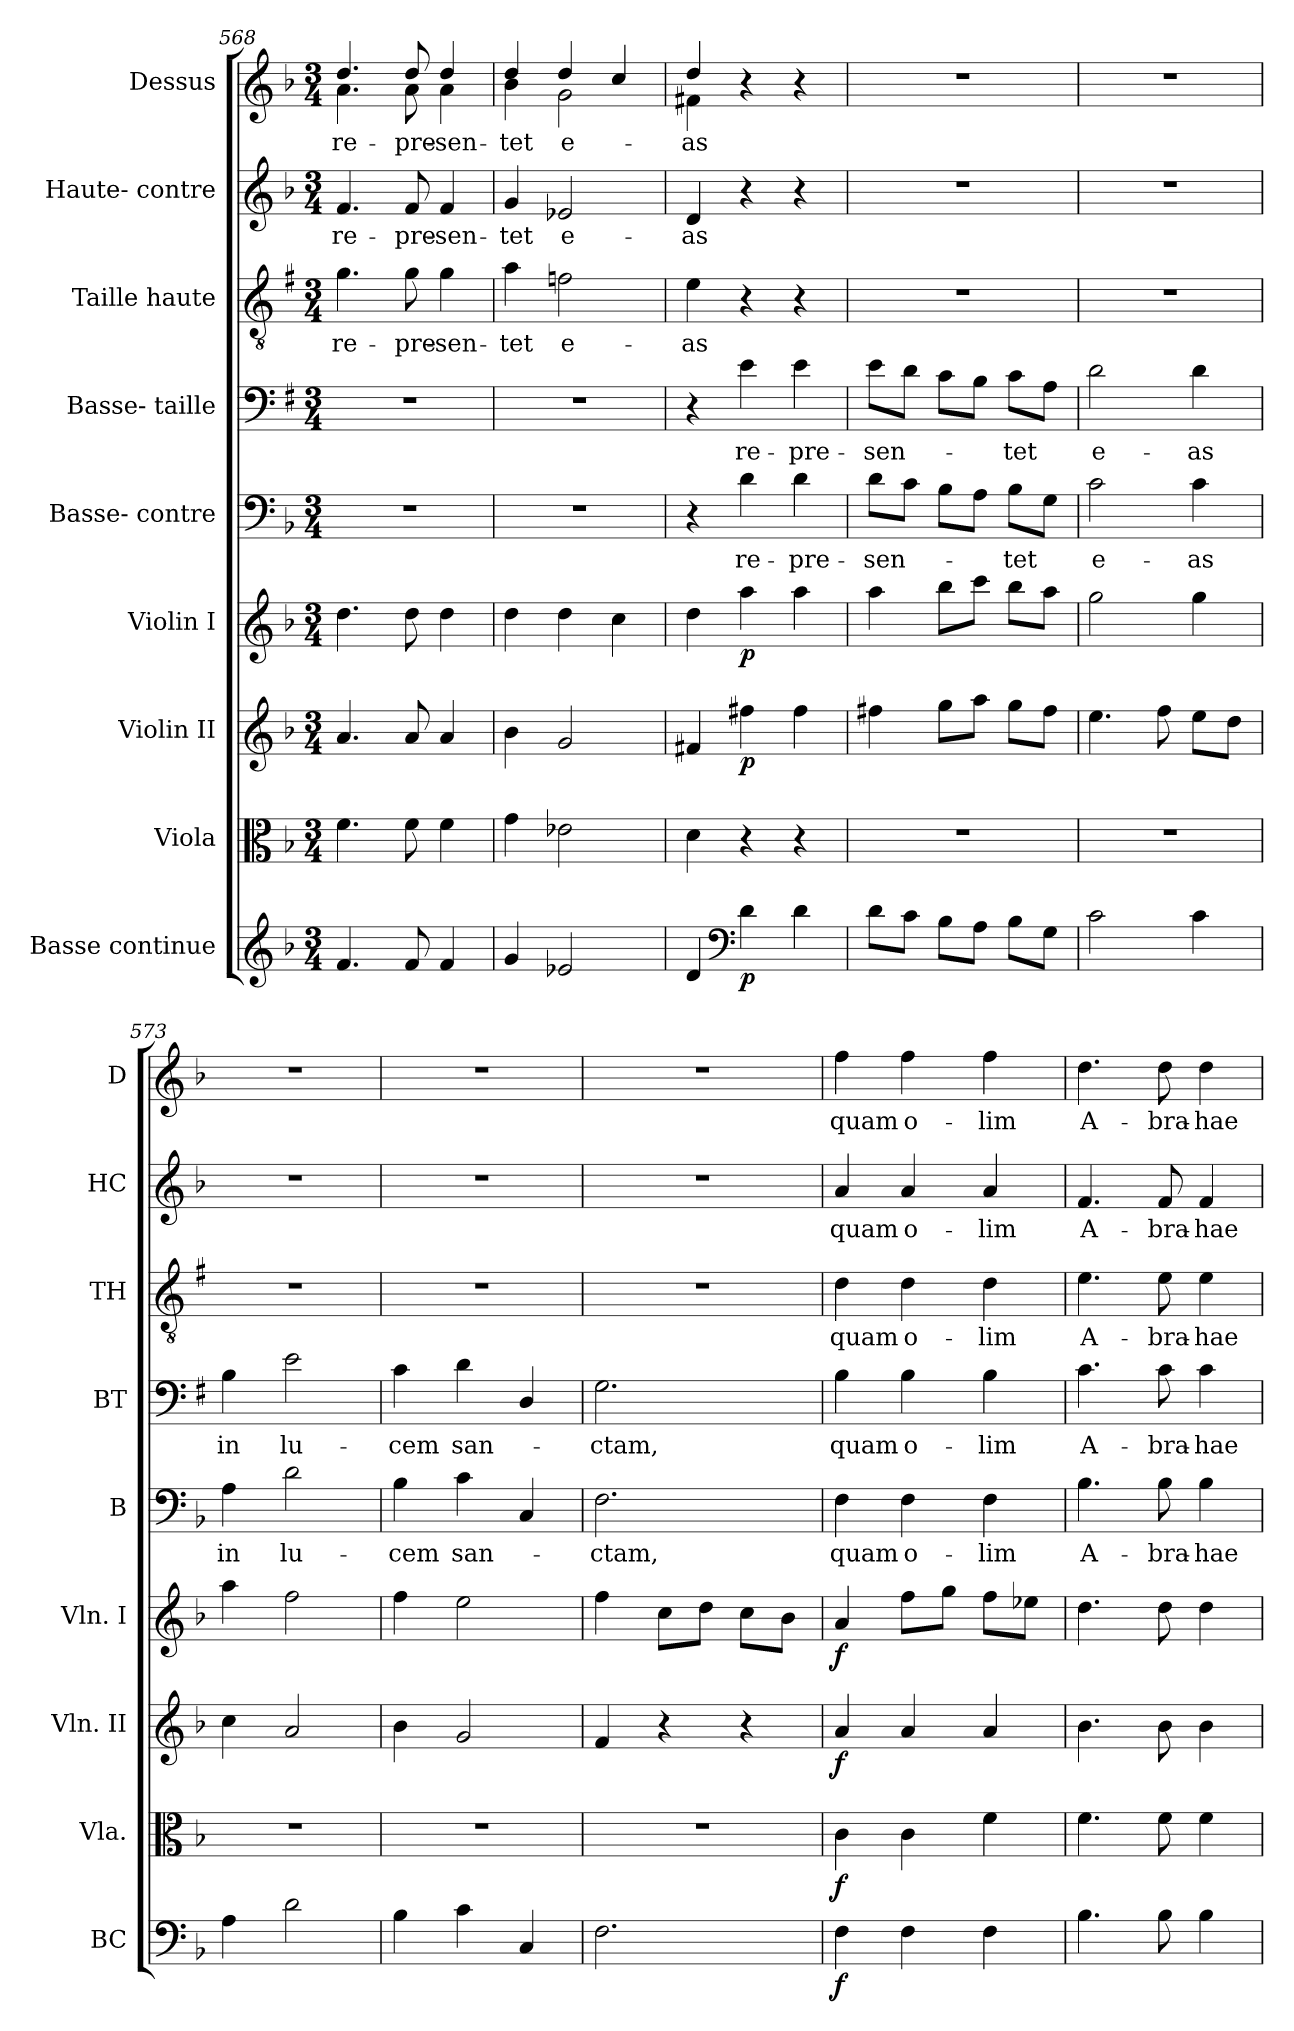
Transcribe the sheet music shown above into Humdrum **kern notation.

**kern	**dynam	**kern	**dynam	**kern	**dynam	**kern	**dynam	**kern	**text	**kern	**text	**kern	**text	**kern	**text	**kern	**text
*part9	*part9	*part8	*part8	*part7	*part7	*part6	*part6	*part5	*part5	*part4	*part4	*part3	*part3	*part2	*part2	*part1	*part1
*staff9	*staff9	*staff8	*staff8	*staff7	*staff7	*staff6	*staff6	*staff5	*staff5	*staff4	*staff4	*staff3	*staff3	*staff2	*staff2	*staff1	*staff1
*I"Basse  continue	*	*I"Viola	*	*I"Violin II	*	*I"Violin I	*	*I"Basse- contre	*	*I"Basse- taille	*	*I"Taille haute	*	*I"Haute- contre	*	*I"Dessus	*
*I'BC	*	*I'Vla.	*	*I'Vln. II	*	*I'Vln. I	*	*I'B	*	*I'BT	*	*I'TH	*	*I'HC	*	*I'D	*
*clefG2	*	*clefC3	*	*clefG2	*	*clefG2	*	*clefF4	*	*clefF4	*	*clefGv2	*	*clefG2	*	*clefG2	*
*	*	*	*	*	*	*	*	*	*	*ITrd1c2	*	*ITrd1c2	*	*	*	*	*
*k[b-]	*	*k[b-]	*	*k[b-]	*	*k[b-]	*	*k[b-]	*	*k[b-]	*	*k[b-]	*	*k[b-]	*	*k[b-]	*
*F:	*	*F:	*	*F:	*	*F:	*	*F:	*	*F:	*	*F:	*	*F:	*	*F:	*
*M3/4	*	*M3/4	*	*M3/4	*	*M3/4	*	*M3/4	*	*M3/4	*	*M3/4	*	*M3/4	*	*M3/4	*
=568	=568	=568	=568	=568	=568	=568	=568	=568	=568	=568	=568	=568	=568	=568	=568	=568	=568
!	!	!	!	!	!	!	!	!	!	!	!	!	!LO:LY:b	!	!LO:LY:b	!	!LO:LY:b
*	*	*	*	*	*	*	*	*	*	*	*	*	*	*	*	*^	*
4.f/	.	4.f\	.	4.a/	.	4.dd\	.	2.r	.	2.r	.	4.f\	re-	4.f/	re-	4.dd/	4.a\	re-
!	!	!	!	!	!	!	!	!	!	!	!	!	!LO:LY:b	!	!LO:LY:b	!	!	!LO:LY:b
8f/	.	8f\	.	8a/	.	8dd\	.	.	.	.	.	8f\	-pre-	8f/	-pre-	8dd/	8a\	-pre-
!	!	!	!	!	!	!	!	!	!	!	!	!	!LO:LY:b	!	!LO:LY:b	!	!	!LO:LY:b
4f/	.	4f\	.	4a/	.	4dd\	.	.	.	.	.	4f\	-sen-	4f/	-sen-	4dd/	4a\	-sen-
=569	=569	=569	=569	=569	=569	=569	=569	=569	=569	=569	=569	=569	=569	=569	=569	=569	=569	=569
!	!	!	!	!	!	!	!	!	!	!	!	!	!LO:LY:b	!	!LO:LY:b	!	!	!LO:LY:b
4g/	.	4g\	.	4b-\	.	4dd\	.	2.r	.	2.r	.	4g\	-tet	4g/	-tet	4dd/	4b-\	-tet
!	!	!	!	!	!	!	!	!	!	!	!	!	!LO:LY:b	!	!LO:LY:b	!	!	!LO:LY:b
2e-X/	.	2e-X>\	.	2g>/	.	4dd\	.	.	.	.	.	2e-X\	e-	2e-X>/	e-	4dd</	2g\	e-
.	.	.	.	.	.	4cc\	.	.	.	.	.	.	.	.	.	4cc/	.	.
=570	=570	=570	=570	=570	=570	=570	=570	=570	=570	=570	=570	=570	=570	=570	=570	=570	=570	=570
!	!	!	!	!	!	!	!	!	!	!	!	!	!LO:LY:b	!	!LO:LY:b	!	!	!LO:LY:b
4d/	.	4d\	.	4f#X/	.	4dd\	.	4r	.	4r	.	4d\	-as	4d/	-as	4dd/	4f#X\	-as
*clefF4	*	*	*	*	*	*	*	*	*	*	*	*	*	*	*	*	*	*
!	!LO:DY:b	!	!	!	!LO:DY:b	!	!LO:DY:b	!	!LO:LY:b	!	!LO:LY:b	!	!	!	!	!	!	!
4d\	p	4r	.	4ff#X\	p	4aa\	p	4d\	re-	4d\	re-	4r	.	4r	.	4r	4ryy	.
!	!	!	!	!	!	!	!	!	!LO:LY:b	!	!LO:LY:b	!	!	!	!	!	!	!
4d\	.	4r	.	4ff#\	.	4aa\	.	4d\	-pre-	4d\	-pre-	4r	.	4r	.	4r	4ryy	.
=571	=571	=571	=571	=571	=571	=571	=571	=571	=571	=571	=571	=571	=571	=571	=571	=571	=571	=571
!	!	!	!	!	!	!	!	!	!LO:LY:b	!	!LO:LY:b	!	!	!	!	!	!	!
*	*	*	*	*	*	*	*	*	*	*	*	*	*	*	*	*v	*v	*
8d\L	.	2.r	.	4ff#X\	.	4aa\	.	8d\L	-sen-	8d\L	-sen-	2.r	.	2.r	.	2.r	.
8c\J	.	.	.	.	.	.	.	8c\J	.	8c\J	.	.	.	.	.	.	.
8B-\L	.	.	.	8gg\L	.	8bb-\L	.	8B-\L	.	8B-\L	.	.	.	.	.	.	.
8A\J	.	.	.	8aa\J	.	8ccc\J	.	8A\J	.	8A\J	.	.	.	.	.	.	.
!	!	!	!	!	!	!	!	!	!LO:LY:b	!	!LO:LY:b	!	!	!	!	!	!
8B-\L	.	.	.	8gg\L	.	8bb-\L	.	8B-\L	-tet	8B-\L	-tet	.	.	.	.	.	.
8G\J	.	.	.	8ff#\J	.	8aa\J	.	8G\J	.	8G\J	.	.	.	.	.	.	.
=572	=572	=572	=572	=572	=572	=572	=572	=572	=572	=572	=572	=572	=572	=572	=572	=572	=572
!	!	!	!	!	!	!	!	!	!LO:LY:b	!	!LO:LY:b	!	!	!	!	!	!
2c\	.	2.r	.	4.ee\	.	2gg\	.	2c\	e-	2c\	e-	2.r	.	2.r	.	2.r	.
.	.	.	.	8ff\	.	.	.	.	.	.	.	.	.	.	.	.	.
!	!	!	!	!	!	!	!	!	!LO:LY:b	!	!LO:LY:b	!	!	!	!	!	!
4c\	.	.	.	8ee\L	.	4gg\	.	4c\	-as	4c\	-as	.	.	.	.	.	.
.	.	.	.	8dd\J	.	.	.	.	.	.	.	.	.	.	.	.	.
!!LO:PB:g=z
=573	=573	=573	=573	=573	=573	=573	=573	=573	=573	=573	=573	=573	=573	=573	=573	=573	=573
!	!	!	!	!	!	!	!	!	!LO:LY:b	!	!LO:LY:b	!	!	!	!	!	!
4A\	.	2.r	.	4cc\	.	4aa\	.	4A\	in	4A\	in	2.r	.	2.r	.	2.r	.
!	!	!	!	!	!	!	!	!	!LO:LY:b	!	!LO:LY:b	!	!	!	!	!	!
2d\	.	.	.	2a/	.	2ff\	.	2d\	lu-	2d\	lu-	.	.	.	.	.	.
=574	=574	=574	=574	=574	=574	=574	=574	=574	=574	=574	=574	=574	=574	=574	=574	=574	=574
!	!	!	!	!	!	!	!	!	!LO:LY:b	!	!LO:LY:b	!	!	!	!	!	!
4B-\	.	2.r	.	4b-\	.	4ff\	.	4B-\	-cem	4B-\	-cem	2.r	.	2.r	.	2.r	.
!	!	!	!	!	!	!	!	!	!LO:LY:b	!	!LO:LY:b	!	!	!	!	!	!
4c\	.	.	.	2g>/	.	2ee>\	.	4c\	san-	4c\	san-	.	.	.	.	.	.
4C/	.	.	.	.	.	.	.	4C/	.	4C/	.	.	.	.	.	.	.
=575	=575	=575	=575	=575	=575	=575	=575	=575	=575	=575	=575	=575	=575	=575	=575	=575	=575
!	!	!	!	!	!	!	!	!	!LO:LY:b	!	!LO:LY:b	!	!	!	!	!	!
2.F\	.	2.r	.	4f/	.	4ff\	.	2.F\	-ctam,	2.F\	-ctam,	2.r	.	2.r	.	2.r	.
.	.	.	.	4r	.	8cc\L	.	.	.	.	.	.	.	.	.	.	.
.	.	.	.	.	.	8dd\J	.	.	.	.	.	.	.	.	.	.	.
.	.	.	.	4r	.	8cc\L	.	.	.	.	.	.	.	.	.	.	.
.	.	.	.	.	.	8b-\J	.	.	.	.	.	.	.	.	.	.	.
=576	=576	=576	=576	=576	=576	=576	=576	=576	=576	=576	=576	=576	=576	=576	=576	=576	=576
!	!LO:DY:b	!	!LO:DY:b	!	!LO:DY:b	!	!LO:DY:b	!	!LO:LY:b	!	!LO:LY:b	!	!LO:LY:b	!	!LO:LY:b	!	!LO:LY:b
4F\	f	4c\	f	4a/	f	4a/	f	4F\	quam	4A\	quam	4c\	quam	4a/	quam	4ff\	quam
!	!	!	!	!	!	!	!	!	!LO:LY:b	!	!LO:LY:b	!	!LO:LY:b	!	!LO:LY:b	!	!LO:LY:b
4F\	.	4c\	.	4a/	.	8ff\L	.	4F\	o-	4A\	o-	4c\	o-	4a/	o-	4ff\	o-
.	.	.	.	.	.	8gg\J	.	.	.	.	.	.	.	.	.	.	.
!	!	!	!	!	!	!	!	!	!LO:LY:b	!	!LO:LY:b	!	!LO:LY:b	!	!LO:LY:b	!	!LO:LY:b
4F\	.	4f\	.	4a/	.	8ff\L	.	4F\	-lim	4A\	-lim	4c\	-lim	4a/	-lim	4ff\	-lim
.	.	.	.	.	.	8ee-X\J	.	.	.	.	.	.	.	.	.	.	.
=577	=577	=577	=577	=577	=577	=577	=577	=577	=577	=577	=577	=577	=577	=577	=577	=577	=577
!	!	!	!	!	!	!	!	!	!LO:LY:b	!	!LO:LY:b	!	!LO:LY:b	!	!LO:LY:b	!	!LO:LY:b
4.B-\	.	4.f\	.	4.b-\	.	4.dd\	.	4.B-\	A-	4.B-\	A-	4.d\	A-	4.f/	A-	4.dd\	A-
!	!	!	!	!	!	!	!	!	!LO:LY:b	!	!LO:LY:b	!	!LO:LY:b	!	!LO:LY:b	!	!LO:LY:b
8B-\	.	8f\	.	8b-\	.	8dd\	.	8B-\	-bra-	8B-\	-bra-	8d\	-bra-	8f/	-bra-	8dd\	-bra-
!	!	!	!	!	!	!	!	!	!LO:LY:b	!	!LO:LY:b	!	!LO:LY:b	!	!LO:LY:b	!	!LO:LY:b
4B-\	.	4f\	.	4b-\	.	4dd\	.	4B-\	-hae	4B-\	-hae	4d\	-hae	4f/	-hae	4dd\	-hae
=	=	=	=	=	=	=	=	=	=	=	=	=	=	=	=	=	=
*-	*-	*-	*-	*-	*-	*-	*-	*-	*-	*-	*-	*-	*-	*-	*-	*-	*-
